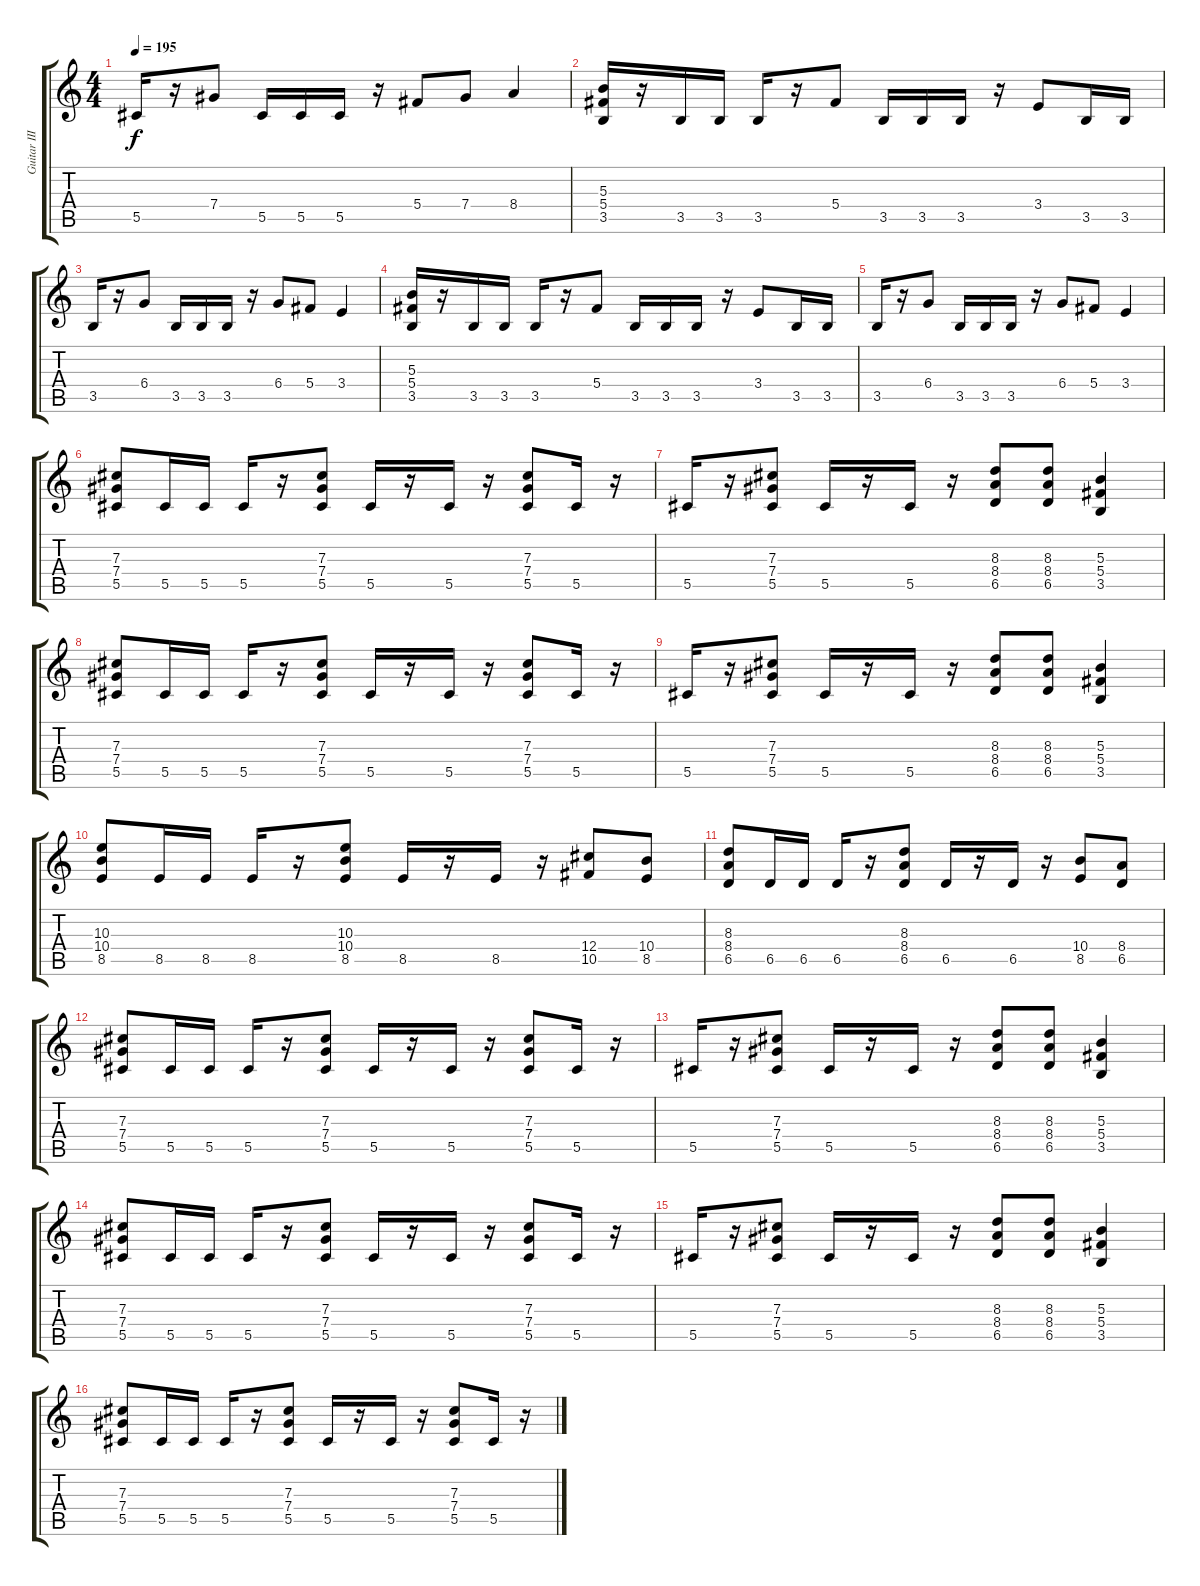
\track ("Guitar III (w/ dist.)" "Guitar III") {instrument distortionguitar}
\staff {score tabs}
\tuning (Eb4 Bb3 Gb3 Db3 Ab2 Eb2) {hide}
\ts (4 4)
\tempo 195
\clef g2
\ks c
5.5.16{dy f} r.16 7.4.8 5.5.16 5.5.16 5.5.16 r.16 5.4.8 7.4.8 8.4.4 |
(5.3 5.4 3.5).16 r.16 3.5.16 3.5.16 3.5.16 r.16 5.4.8 3.5.16 3.5.16 3.5.16 r.16 3.4.8 3.5.16 3.5.16 |
3.5.16 r.16 6.4.8 3.5.16 3.5.16 3.5.16 r.16 6.4.8 5.4.8 3.4.4 |
(5.3 5.4 3.5).16 r.16 3.5.16 3.5.16 3.5.16 r.16 5.4.8 3.5.16 3.5.16 3.5.16 r.16 3.4.8 3.5.16 3.5.16 |
3.5.16 r.16 6.4.8 3.5.16 3.5.16 3.5.16 r.16 6.4.8 5.4.8 3.4.4 |
(7.3 7.4 5.5).8 5.5.16 5.5.16 5.5.16 r.16 (7.3 7.4 5.5).8 5.5.16 r.16 5.5.16 r.16 (7.3 7.4 5.5).8 5.5.16 r.16 |
5.5.16 r.16 (7.3 7.4 5.5).8 5.5.16 r.16 5.5.16 r.16 (8.3 8.4 6.5).8 (8.3 8.4 6.5).8 (5.3 5.4 3.5).4 |
(7.3 7.4 5.5).8 5.5.16 5.5.16 5.5.16 r.16 (7.3 7.4 5.5).8 5.5.16 r.16 5.5.16 r.16 (7.3 7.4 5.5).8 5.5.16 r.16 |
5.5.16 r.16 (7.3 7.4 5.5).8 5.5.16 r.16 5.5.16 r.16 (8.3 8.4 6.5).8 (8.3 8.4 6.5).8 (5.3 5.4 3.5).4 |
(10.3 10.4 8.5).8 8.5.16 8.5.16 8.5.16 r.16 (10.3 10.4 8.5).8 8.5.16 r.16 8.5.16 r.16 (12.4 10.5).8 (10.4 8.5).8 |
(8.3 8.4 6.5).8 6.5.16 6.5.16 6.5.16 r.16 (8.3 8.4 6.5).8 6.5.16 r.16 6.5.16 r.16 (10.4 8.5).8 (8.4 6.5).8 |
(7.3 7.4 5.5).8 5.5.16 5.5.16 5.5.16 r.16 (7.3 7.4 5.5).8 5.5.16 r.16 5.5.16 r.16 (7.3 7.4 5.5).8 5.5.16 r.16 |
5.5.16 r.16 (7.3 7.4 5.5).8 5.5.16 r.16 5.5.16 r.16 (8.3 8.4 6.5).8 (8.3 8.4 6.5).8 (5.3 5.4 3.5).4 |
(7.3 7.4 5.5).8 5.5.16 5.5.16 5.5.16 r.16 (7.3 7.4 5.5).8 5.5.16 r.16 5.5.16 r.16 (7.3 7.4 5.5).8 5.5.16 r.16 |
5.5.16 r.16 (7.3 7.4 5.5).8 5.5.16 r.16 5.5.16 r.16 (8.3 8.4 6.5).8 (8.3 8.4 6.5).8 (5.3 5.4 3.5).4 |
(7.3 7.4 5.5).8 5.5.16 5.5.16 5.5.16 r.16 (7.3 7.4 5.5).8 5.5.16 r.16 5.5.16 r.16 (7.3 7.4 5.5).8 5.5.16 r.16
